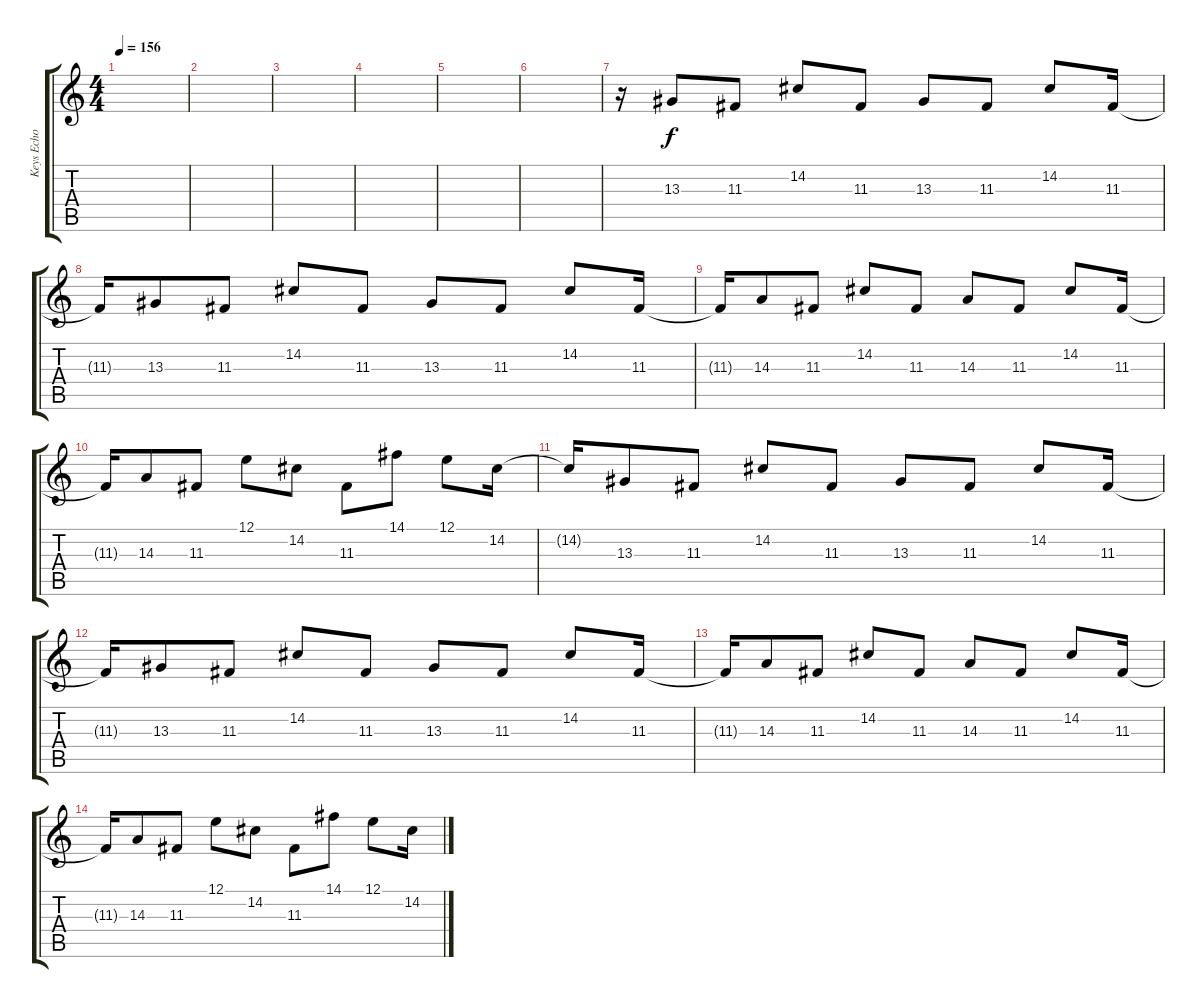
\track ("Keys Echo" "Keys Echo") {instrument pad1newage}
\staff {score tabs}
\tuning (E4 B3 G3 D3 A2 E2) {hide}
\ts (4 4)
\tempo 156
\clef g2
\ks c
|
|
|
|
|
|
\section ("" "")
r.16 13.3.8 11.3.8 14.2.8 11.3.8 13.3.8 11.3.8 14.2.8 11.3.16 |
11.3{t}.16 13.3.8 11.3.8 14.2.8 11.3.8 13.3.8 11.3.8 14.2.8 11.3.16 |
11.3{t}.16 14.3.8 11.3.8 14.2.8 11.3.8 14.3.8 11.3.8 14.2.8 11.3.16 |
11.3{t}.16 14.3.8 11.3.8 12.1.8 14.2.8 11.3.8 14.1.8 12.1.8 14.2.16 |
14.2{t}.16 13.3.8 11.3.8 14.2.8 11.3.8 13.3.8 11.3.8 14.2.8 11.3.16 |
11.3{t}.16 13.3.8 11.3.8 14.2.8 11.3.8 13.3.8 11.3.8 14.2.8 11.3.16 |
11.3{t}.16 14.3.8 11.3.8 14.2.8 11.3.8 14.3.8 11.3.8 14.2.8 11.3.16 |
11.3{t}.16 14.3.8 11.3.8 12.1.8 14.2.8 11.3.8 14.1.8 12.1.8 14.2.16
